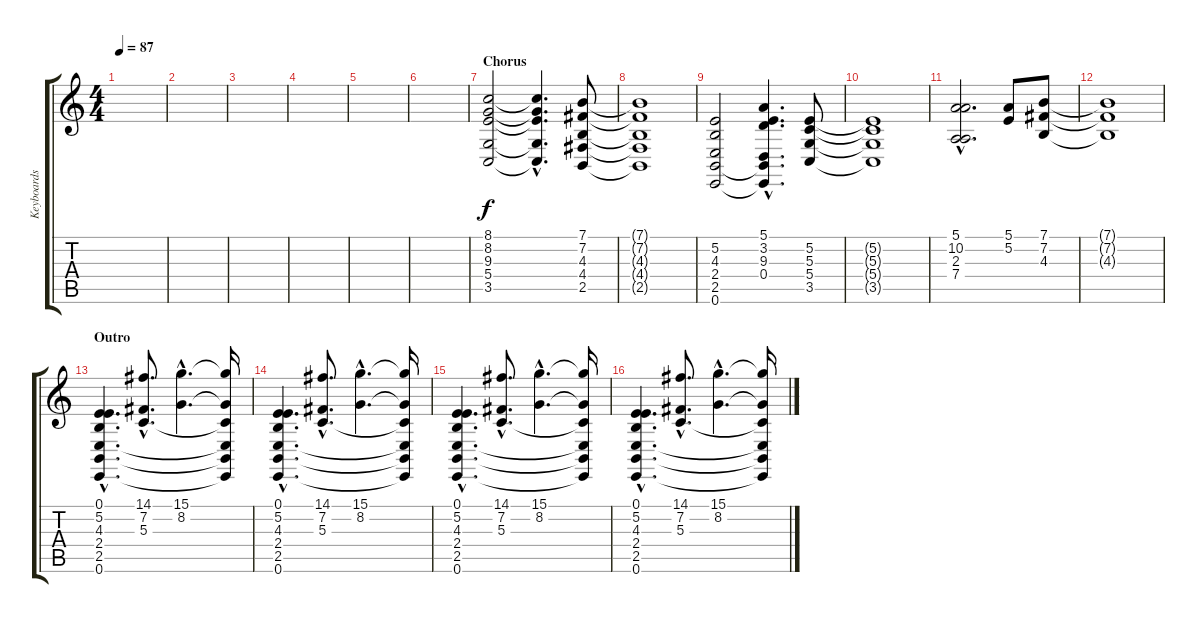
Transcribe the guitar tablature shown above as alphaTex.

\track ("Keyboards" "Keyboards") {instrument stringensemble1}
\staff {score tabs}
\tuning (E4 B3 G3 D3 A2 E2) {hide}
\ts (4 4)
\tempo 87
\clef g2
\ks c
|
|
|
|
|
\section ("" "")
|
\section ("" "Chorus")
(8.1 8.2 9.3 5.4 3.5).2 (8.1{hac t} 8.2{hac t} 9.3{hac t} 5.4{hac t} 3.5{hac t}).4{d} (7.1 7.2 4.3 4.4 2.5).8 |
(7.1{t} 7.2{t} 4.3{t} 4.4{t} 2.5{t}).1 |
(5.2 4.3 2.4 2.5 0.6).2 (5.1{hac} 3.2{hac} 9.3{hac} 0.4{hac} 2.5{hac t} 0.6{hac t}).4{d} (5.2 5.3 5.4 3.5).8 |
(5.2{t} 5.3{t} 5.4{t} 3.5{t}).1 |
(5.1{hac} 10.2{hac} 2.3{hac} 7.4{hac}).2{d} (5.1 5.2).8 (7.1 7.2 4.3).8 |
(7.1{t} 7.2{t} 4.3{t}).1 |
\section ("" "Outro")
(0.1{hac} 5.2{hac} 4.3{hac} 2.4{hac} 2.5{hac} 0.6{hac}).4{d volume 12} (14.1{hac} 7.2{hac} 5.3{hac}).8{d} (15.1{hac} 8.2{hac}).4{d} (15.1{t} 8.2{t} 5.3{t} 2.4{t} 2.5{t} 0.6{t}).16 |
(0.1{hac} 5.2{hac} 4.3{hac} 2.4{hac} 2.5{hac} 0.6{hac}).4{d} (14.1{hac} 7.2{hac} 5.3{hac}).8{d} (15.1{hac} 8.2{hac}).4{d} (15.1{t} 8.2{t} 5.3{t} 2.4{t} 2.5{t} 0.6{t}).16 |
(0.1{hac} 5.2{hac} 4.3{hac} 2.4{hac} 2.5{hac} 0.6{hac}).4{d volume 10} (14.1{hac} 7.2{hac} 5.3{hac}).8{d} (15.1{hac} 8.2{hac}).4{d} (15.1{t} 8.2{t} 5.3{t} 2.4{t} 2.5{t} 0.6{t}).16 |
(0.1{hac} 5.2{hac} 4.3{hac} 2.4{hac} 2.5{hac} 0.6{hac}).4{d} (14.1{hac} 7.2{hac} 5.3{hac}).8{d} (15.1{hac} 8.2{hac}).4{d} (15.1{t} 8.2{t} 5.3{t} 2.4{t} 2.5{t} 0.6{t}).16
